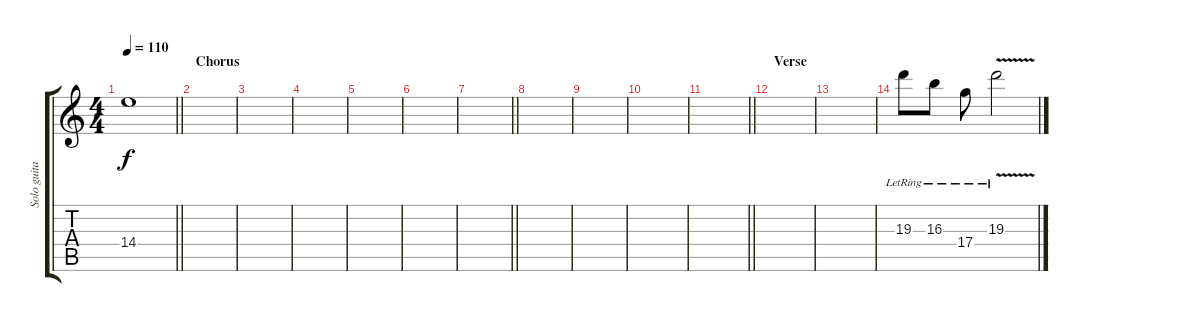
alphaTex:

\track ("Solo guitar" "Solo guita") {instrument acousticguitarsteel}
\staff {score tabs}
\tuning (E4 B3 G3 D3 A2 E2) {hide}
\ts (4 4)
\tempo 110
\clef g2
\barLineRight lightlight
\ks c
14.4.1{dy f} |
\section ("" "Chorus")
|
|
|
|
|
\barLineRight lightlight
|
|
|
|
\barLineRight lightlight
|
\section ("" "Verse")
|
|
19.3{lr}.8{volume 4 instrument overdrivenguitar} 16.3{lr}.8 17.4{lr}.8 19.3{v lr}.2
